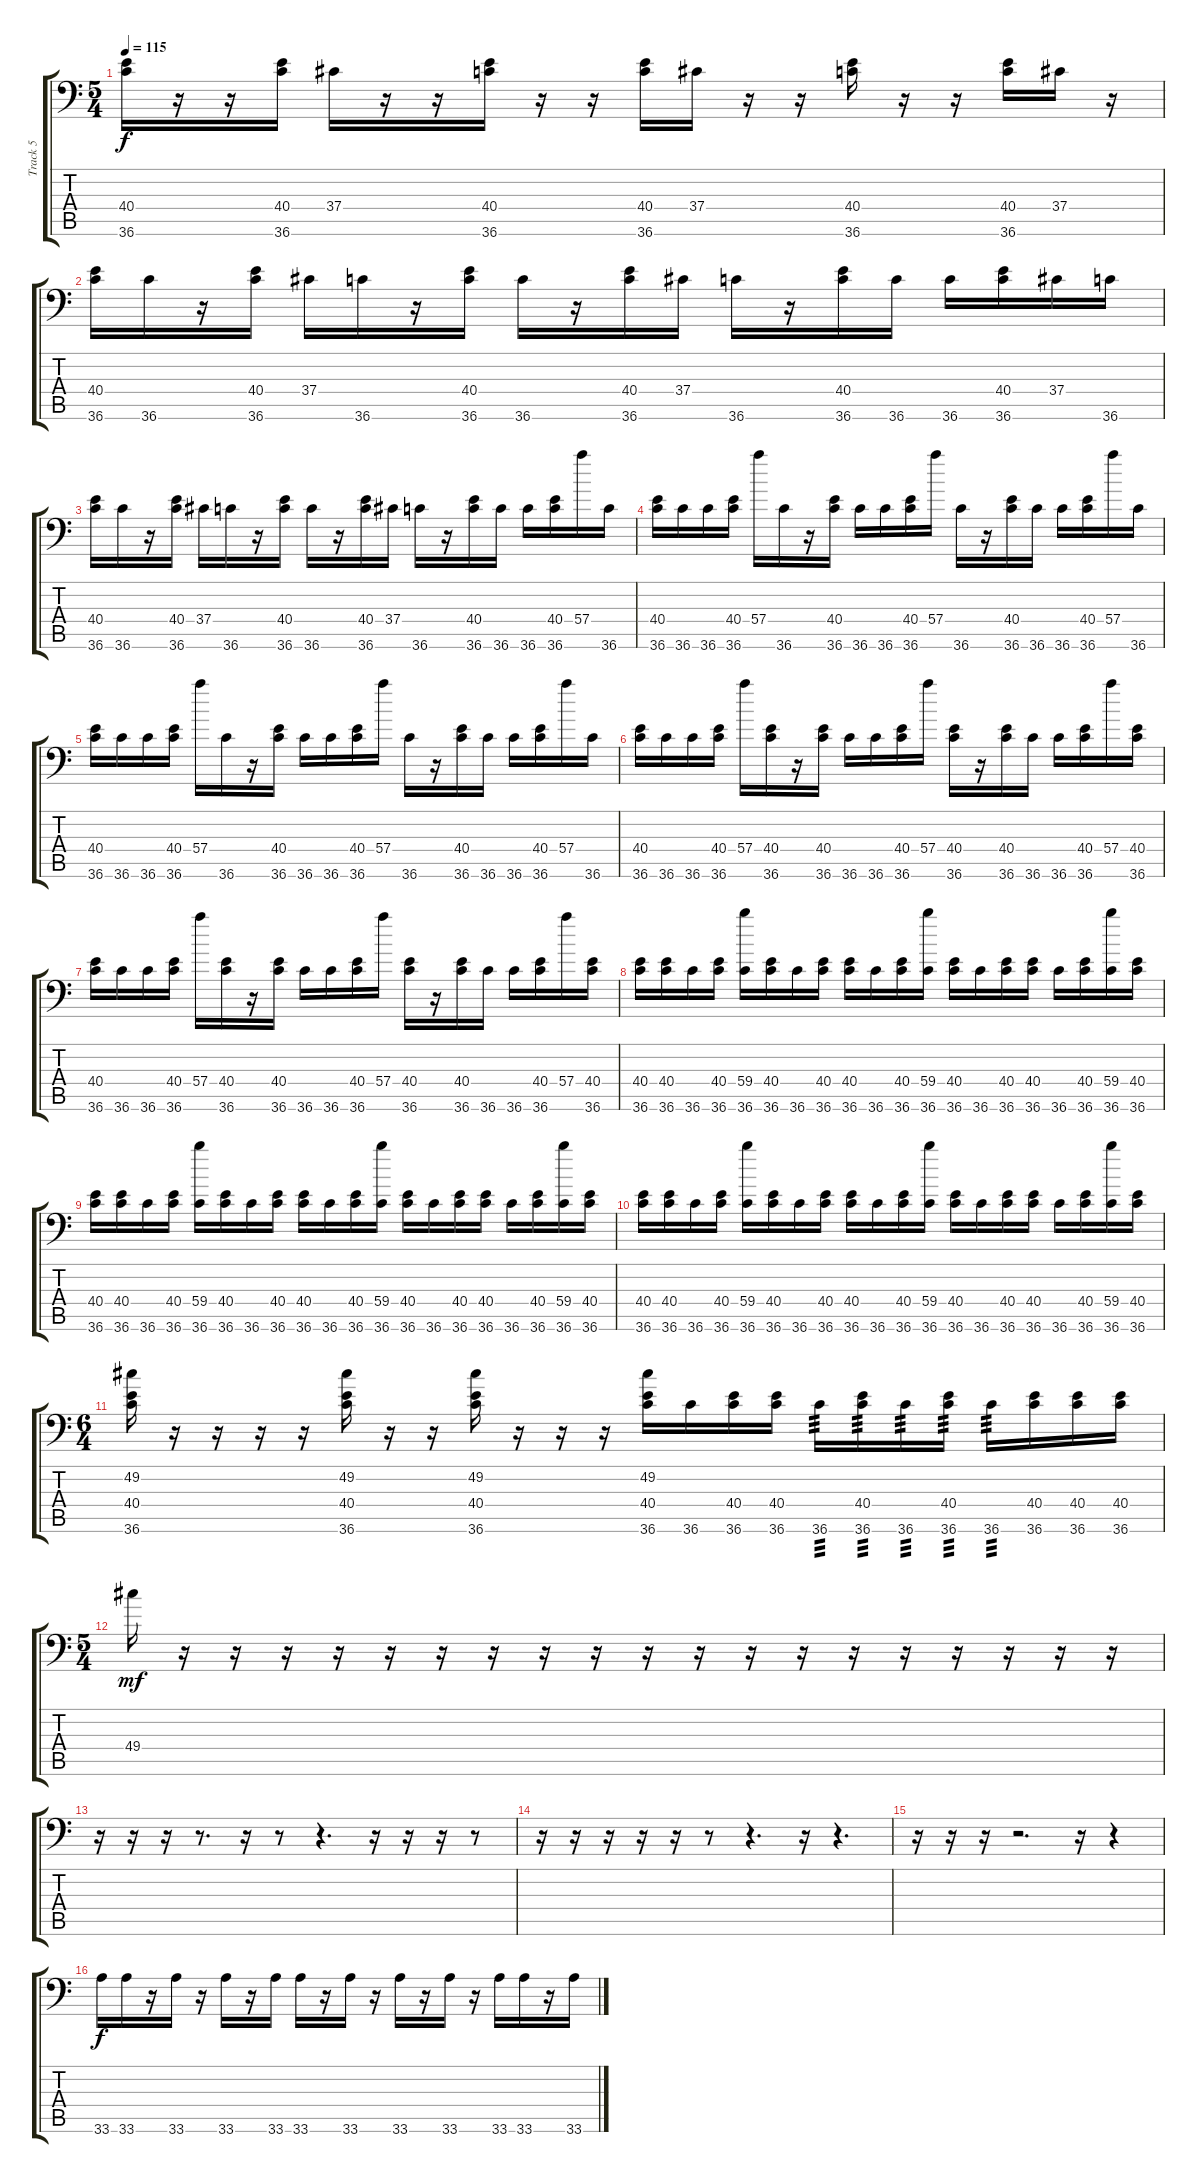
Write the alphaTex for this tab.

\track ("Track 5" "Track 5") {instrument acousticgrandpiano}
\staff {score tabs}
\tuning (C-1 C-1 C-1 C-1 C-1 C-1) {hide}
\ts (5 4)
\tempo 115
\clef f4
\ks c
(40.4 36.6).16{dy f} r.16 r.16 (40.4 36.6).16 37.4.16 r.16 r.16 (40.4 36.6).16 r.16 r.16 (40.4 36.6).16 37.4.16 r.16 r.16 (40.4 36.6).16 r.16 r.16 (40.4 36.6).16 37.4.16 r.16 |
(40.4 36.6).16 36.6.16 r.16 (40.4 36.6).16 37.4.16 36.6.16 r.16 (40.4 36.6).16 36.6.16 r.16 (40.4 36.6).16 37.4.16 36.6.16 r.16 (40.4 36.6).16 36.6.16 36.6.16 (40.4 36.6).16 37.4.16 36.6.16 |
(40.4 36.6).16 36.6.16 r.16 (40.4 36.6).16 37.4.16 36.6.16 r.16 (40.4 36.6).16 36.6.16 r.16 (40.4 36.6).16 37.4.16 36.6.16 r.16 (40.4 36.6).16 36.6.16 36.6.16 (40.4 36.6).16 57.4.16 36.6.16 |
(40.4 36.6).16 36.6.16 36.6.16 (40.4 36.6).16 57.4.16 36.6.16 r.16 (40.4 36.6).16 36.6.16 36.6.16 (40.4 36.6).16 57.4.16 36.6.16 r.16 (40.4 36.6).16 36.6.16 36.6.16 (40.4 36.6).16 57.4.16 36.6.16 |
(40.4 36.6).16 36.6.16 36.6.16 (40.4 36.6).16 57.4.16 36.6.16 r.16 (40.4 36.6).16 36.6.16 36.6.16 (40.4 36.6).16 57.4.16 36.6.16 r.16 (40.4 36.6).16 36.6.16 36.6.16 (40.4 36.6).16 57.4.16 36.6.16 |
(40.4 36.6).16 36.6.16 36.6.16 (40.4 36.6).16 57.4.16 (40.4 36.6).16 r.16 (40.4 36.6).16 36.6.16 36.6.16 (40.4 36.6).16 57.4.16 (40.4 36.6).16 r.16 (40.4 36.6).16 36.6.16 36.6.16 (40.4 36.6).16 57.4.16 (40.4 36.6).16 |
(40.4 36.6).16 36.6.16 36.6.16 (40.4 36.6).16 57.4.16 (40.4 36.6).16 r.16 (40.4 36.6).16 36.6.16 36.6.16 (40.4 36.6).16 57.4.16 (40.4 36.6).16 r.16 (40.4 36.6).16 36.6.16 36.6.16 (40.4 36.6).16 57.4.16 (40.4 36.6).16 |
(40.4 36.6).16 (40.4 36.6).16 36.6.16 (40.4 36.6).16 (59.4 36.6).16 (40.4 36.6).16 36.6.16 (40.4 36.6).16 (40.4 36.6).16 36.6.16 (40.4 36.6).16 (59.4 36.6).16 (40.4 36.6).16 36.6.16 (40.4 36.6).16 (40.4 36.6).16 36.6.16 (40.4 36.6).16 (59.4 36.6).16 (40.4 36.6).16 |
(40.4 36.6).16 (40.4 36.6).16 36.6.16 (40.4 36.6).16 (59.4 36.6).16 (40.4 36.6).16 36.6.16 (40.4 36.6).16 (40.4 36.6).16 36.6.16 (40.4 36.6).16 (59.4 36.6).16 (40.4 36.6).16 36.6.16 (40.4 36.6).16 (40.4 36.6).16 36.6.16 (40.4 36.6).16 (59.4 36.6).16 (40.4 36.6).16 |
(40.4 36.6).16 (40.4 36.6).16 36.6.16 (40.4 36.6).16 (59.4 36.6).16 (40.4 36.6).16 36.6.16 (40.4 36.6).16 (40.4 36.6).16 36.6.16 (40.4 36.6).16 (59.4 36.6).16 (40.4 36.6).16 36.6.16 (40.4 36.6).16 (40.4 36.6).16 36.6.16 (40.4 36.6).16 (59.4 36.6).16 (40.4 36.6).16 |
\ts (6 4)
(49.2 40.4 36.6).16 r.16 r.16 r.16 r.16 (49.2 40.4 36.6).16 r.16 r.16 (49.2 40.4 36.6).16 r.16 r.16 r.16 (49.2 40.4 36.6).16 36.6.16 (40.4 36.6).16 (40.4 36.6).16 36.6.16{tp 3} (40.4 36.6).16{tp 3} 36.6.16{tp 3} (40.4 36.6).16{tp 3} 36.6.16{tp 3} (40.4 36.6).16 (40.4 36.6).16 (40.4 36.6).16 |
\ts (5 4)
49.4.16{dy mf} r.16 r.16 r.16 r.16 r.16 r.16 r.16 r.16 r.16 r.16 r.16 r.16 r.16 r.16 r.16 r.16 r.16 r.16 r.16 |
r.16 r.16 r.16 r.8{d} r.16 r.8 r.4{d} r.16 r.16 r.16 r.8 |
r.16 r.16 r.16 r.16 r.16 r.8 r.4{d} r.16 r.4{d} |
r.16 r.16 r.16 r.2{d} r.16 r.4 |
33.6.16{dy f} 33.6.16 r.16 33.6.16 r.16 33.6.16 r.16 33.6.16 33.6.16 r.16 33.6.16 r.16 33.6.16 r.16 33.6.16 r.16 33.6.16 33.6.16 r.16 33.6.16
